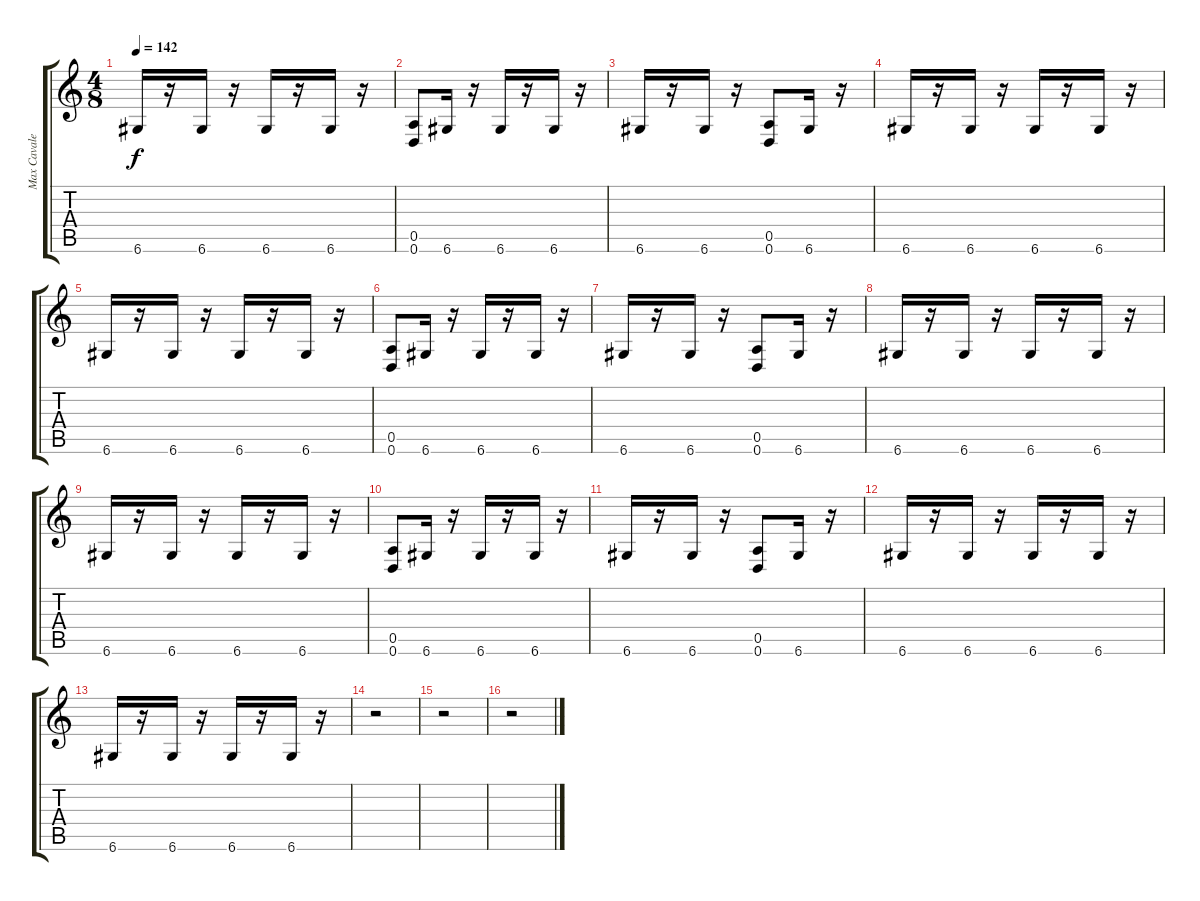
\track ("Max Cavalera" "Max Cavale") {instrument distortionguitar}
\staff {score tabs}
\tuning (E4 B3 G3 D3 A2 D2) {hide}
\ts (4 8)
\tempo 142
\clef g2
\ks c
6.6.16{dy f} r.16 6.6.16 r.16 6.6.16 r.16 6.6.16 r.16 |
(0.5 0.6).8 6.6.16 r.16 6.6.16 r.16 6.6.16 r.16 |
6.6.16 r.16 6.6.16 r.16 (0.5 0.6).8 6.6.16 r.16 |
6.6.16 r.16 6.6.16 r.16 6.6.16 r.16 6.6.16 r.16 |
6.6.16 r.16 6.6.16 r.16 6.6.16 r.16 6.6.16 r.16 |
(0.5 0.6).8 6.6.16 r.16 6.6.16 r.16 6.6.16 r.16 |
6.6.16 r.16 6.6.16 r.16 (0.5 0.6).8 6.6.16 r.16 |
6.6.16 r.16 6.6.16 r.16 6.6.16 r.16 6.6.16 r.16 |
6.6.16 r.16 6.6.16 r.16 6.6.16 r.16 6.6.16 r.16 |
(0.5 0.6).8 6.6.16 r.16 6.6.16 r.16 6.6.16 r.16 |
6.6.16 r.16 6.6.16 r.16 (0.5 0.6).8 6.6.16 r.16 |
6.6.16 r.16 6.6.16 r.16 6.6.16 r.16 6.6.16 r.16 |
6.6.16 r.16 6.6.16 r.16 6.6.16 r.16 6.6.16 r.16 |
r.2 |
r.2 |
r.2
